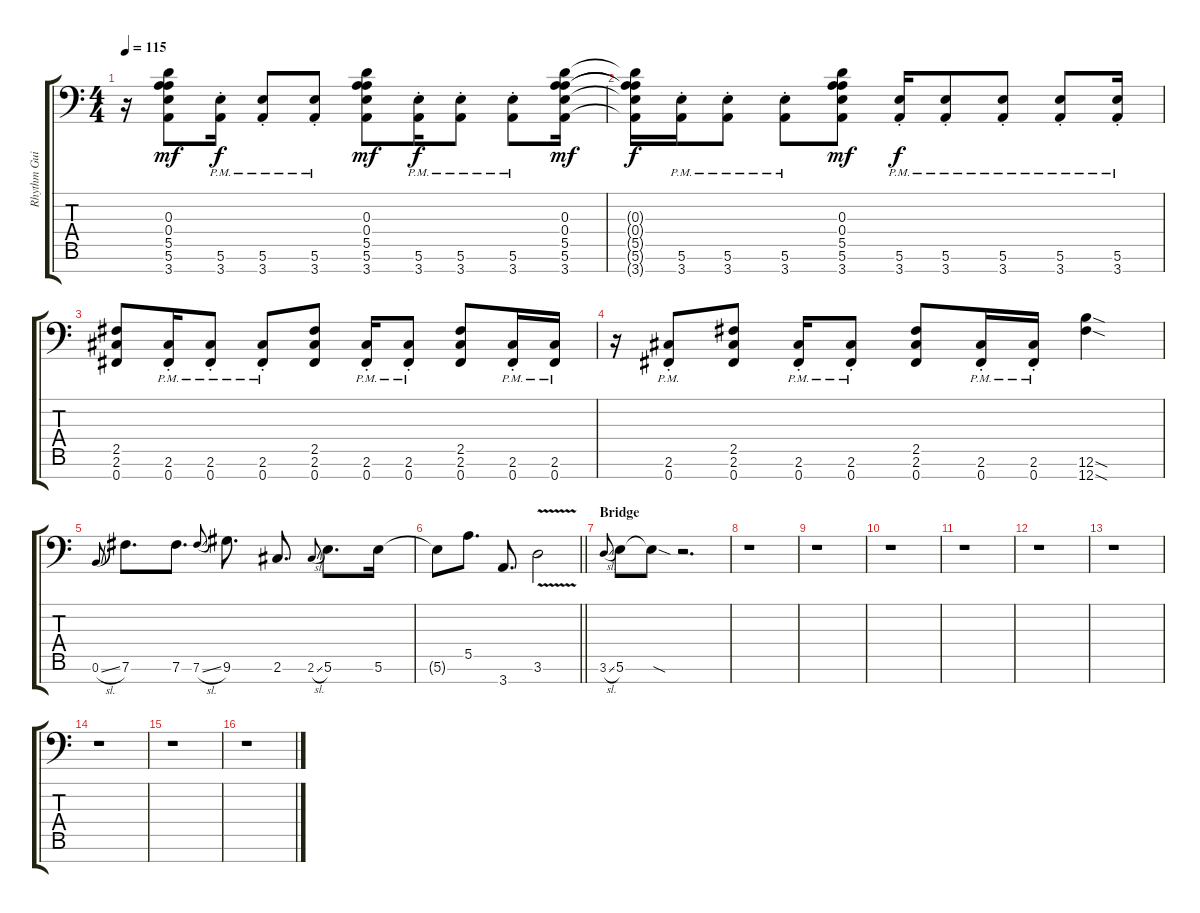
\track ("Rhythm Guitar R" "Rhythm Gui") {instrument overdrivenguitar}
\staff {score tabs}
\tuning (B3 G3 D3 A2 E2 B1 Gb1) {hide}
\ts (4 4)
\tempo 115
\clef f4
\ks c
r.16{dy f} (0.3 0.4 5.5 5.6 3.7).8{dy mf} (5.6{pm st} 3.7{pm st}).16{dy f} (5.6{pm st} 3.7{pm st}).8 (5.6{pm st} 3.7{pm st}).8 (0.3 0.4 5.5 5.6 3.7).8{dy mf} (5.6{pm st} 3.7{pm st}).16{dy f} (5.6{pm st} 3.7{pm st}).8 (5.6{pm st} 3.7{pm st}).8 (0.3 0.4 5.5 5.6 3.7).16{dy mf} |
(0.3{t} 0.4{t} 5.5{t} 5.6{t} 3.7{t}).16{dy f} (5.6{pm st} 3.7{pm st}).16 (5.6{pm st} 3.7{pm st}).8 (5.6{pm st} 3.7{pm st}).8 (0.3 0.4 5.5 5.6 3.7).8{dy mf} (5.6{pm st} 3.7{pm st}).16{dy f} (5.6{pm st} 3.7{pm st}).8 (5.6{pm st} 3.7{pm st}).8 (5.6{pm st} 3.7{pm st}).8 (5.6{pm st} 3.7{pm st}).16 |
(2.5 2.6 0.7).8 (2.6{pm st} 0.7{pm st}).16 (2.6{pm st} 0.7{pm st}).8 (2.6{pm st} 0.7{pm st}).8 (2.5 2.6 0.7).8 (2.6{pm st} 0.7{pm st}).16 (2.6{pm st} 0.7{pm st}).8 (2.5 2.6 0.7).8 (2.6{pm st} 0.7{pm st}).16 (2.6{pm} 0.7{pm}).16 |
r.16 (2.6{pm st} 0.7{pm st}).8 (2.5 2.6 0.7).8 (2.6{pm st} 0.7{pm st}).16 (2.6{pm st} 0.7{pm st}).8 (2.5 2.6 0.7).8 (2.6{pm st} 0.7{pm st}).16 (2.6{pm st} 0.7{pm st}).16 (12.6{sod} 12.7{sod}).4 |
0.6{sl}.8{gr onbeat} 7.6.8{d} 7.6.8{d} 7.6{sl}.8{gr onbeat} 9.6.8{d} 2.6.8{d} 2.6{sl}.8{gr onbeat} 5.6.8{d} 5.6.16 |
\barLineRight lightlight
5.6{t}.8 5.5.8{d} 3.7.8{d} 3.6{v}.2 |
\section ("" "Bridge")
3.6{sl}.8{gr onbeat} 5.6.8 5.6{sod t}.8 r.2{d} |
r.1 |
r.1 |
r.1 |
r.1 |
r.1 |
r.1 |
r.1 |
r.1 |
r.1
